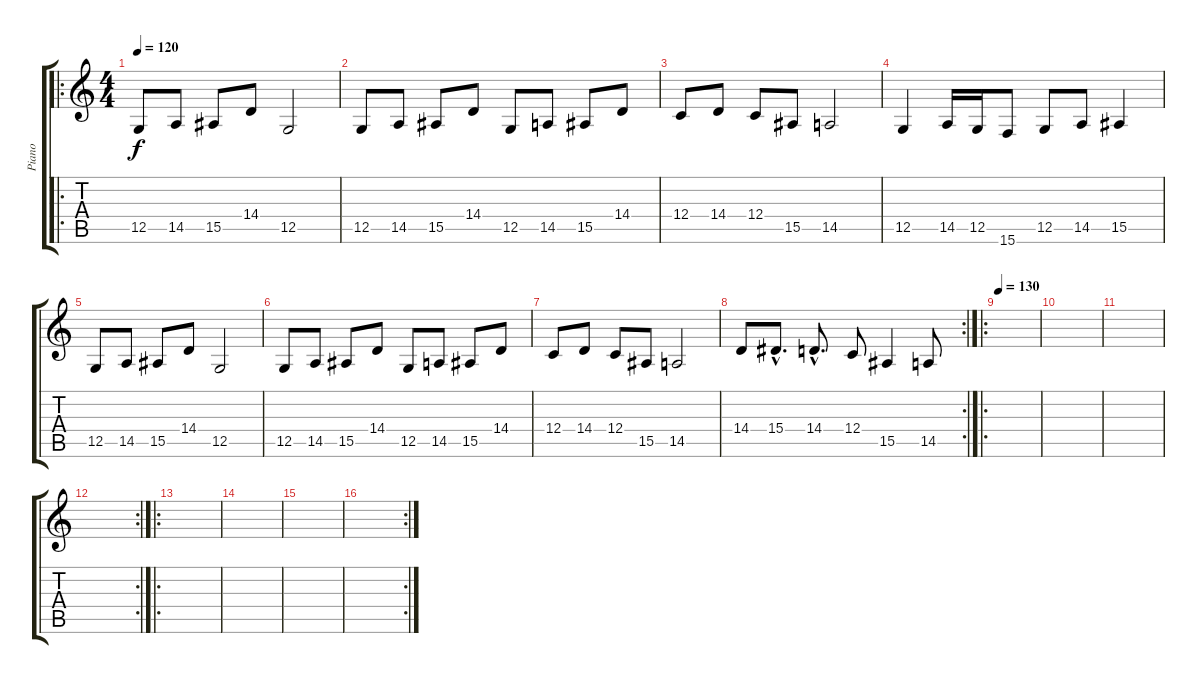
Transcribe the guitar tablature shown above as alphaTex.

\track ("Piano" "Piano") {instrument brightacousticpiano}
\staff {score tabs}
\tuning (D4 A3 F3 C3 G2 D2) {hide}
\ro
\ts (4 4)
\tempo 120
\clef g2
\ks c
12.5.8{dy f} 14.5.8 15.5.8 14.4.8 12.5.2 |
12.5.8 14.5.8 15.5.8 14.4.8 12.5.8 14.5.8 15.5.8 14.4.8 |
12.4.8 14.4.8 12.4.8 15.5.8 14.5.2 |
12.5.4 14.5.16 12.5.16 15.6.8 12.5.8 14.5.8 15.5.4 |
12.5.8 14.5.8 15.5.8 14.4.8 12.5.2 |
12.5.8 14.5.8 15.5.8 14.4.8 12.5.8 14.5.8 15.5.8 14.4.8 |
12.4.8 14.4.8 12.4.8 15.5.8 14.5.2 |
\rc 2
14.4.8 15.4{hac}.8{d} 14.4{hac}.8{d} 12.4.8 15.5.4 14.5.8 |
\ro
\tempo 130
|
|
|
\rc 2
|
\ro
|
|
|
\rc 2
